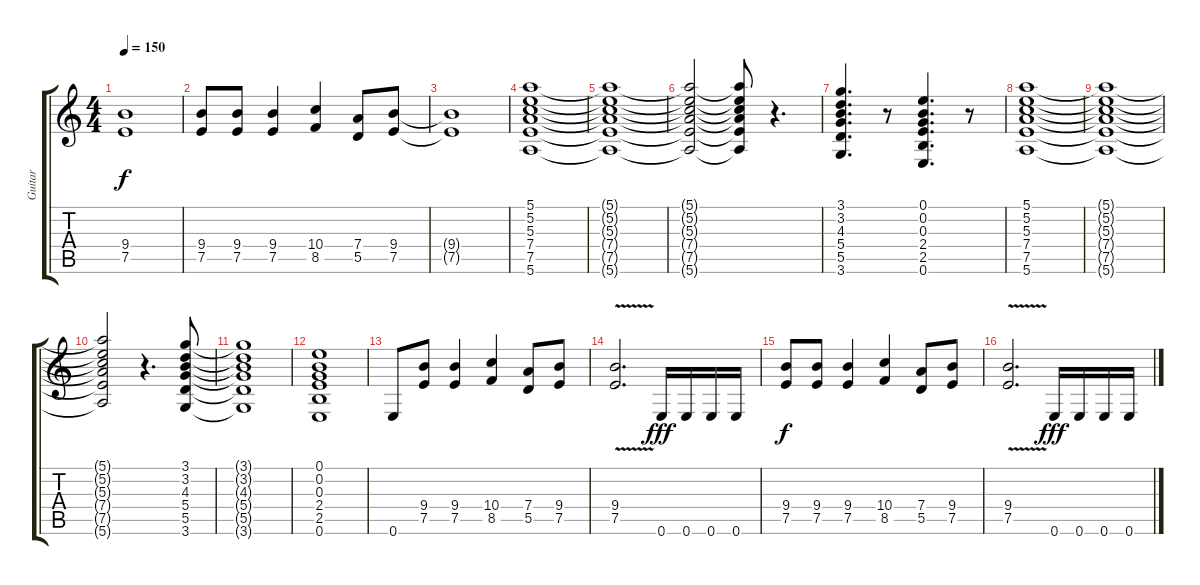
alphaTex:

\track ("Guitar" "Guitar") {instrument overdrivenguitar}
\staff {score tabs}
\tuning (E4 B3 G3 D3 A2 E2) {hide}
\ts (4 4)
\tempo 150
\clef g2
\ks c
(9.4{t} 7.5{t}).1{dy f} |
(9.4 7.5).8 (9.4 7.5).8 (9.4 7.5).4 (10.4 8.5).4 (7.4 5.5).8 (9.4 7.5).8 |
(9.4{t} 7.5{t}).1 |
(5.1 5.2 5.3 7.4 7.5 5.6).1 |
(5.1{t} 5.2{t} 5.3{t} 7.4{t} 7.5{t} 5.6{t}).1 |
(5.1{t} 5.2{t} 5.3{t} 7.4{t} 7.5{t} 5.6{t}).2 (5.1{t} 5.2{t} 5.3{t} 7.4{t} 7.5{t} 5.6{t}).8 r.4{d} |
(3.1 3.2 4.3 5.4 5.5 3.6).4{d} r.8 (0.1 0.2 0.3 2.4 2.5 0.6).4{d} r.8 |
(5.1 5.2 5.3 7.4 7.5 5.6).1 |
(5.1{t} 5.2{t} 5.3{t} 7.4{t} 7.5{t} 5.6{t}).1 |
(5.1{t} 5.2{t} 5.3{t} 7.4{t} 7.5{t} 5.6{t}).2 r.4{d} (3.1 3.2 4.3 5.4 5.5 3.6).8 |
(3.1{t} 3.2{t} 4.3{t} 5.4{t} 5.5{t} 3.6{t}).1 |
(0.1 0.2 0.3 2.4 2.5 0.6).1 |
0.6.8 (9.4 7.5).8 (9.4 7.5).4 (10.4 8.5).4 (7.4 5.5).8 (9.4 7.5).8 |
(9.4{v} 7.5{v}).2{d} 0.6.16{dy fff} 0.6.16 0.6.16 0.6.16 |
(9.4 7.5).8{dy f} (9.4 7.5).8 (9.4 7.5).4 (10.4 8.5).4 (7.4 5.5).8 (9.4 7.5).8 |
(9.4{v} 7.5{v}).2{d} 0.6.16{dy fff} 0.6.16 0.6.16 0.6.16
